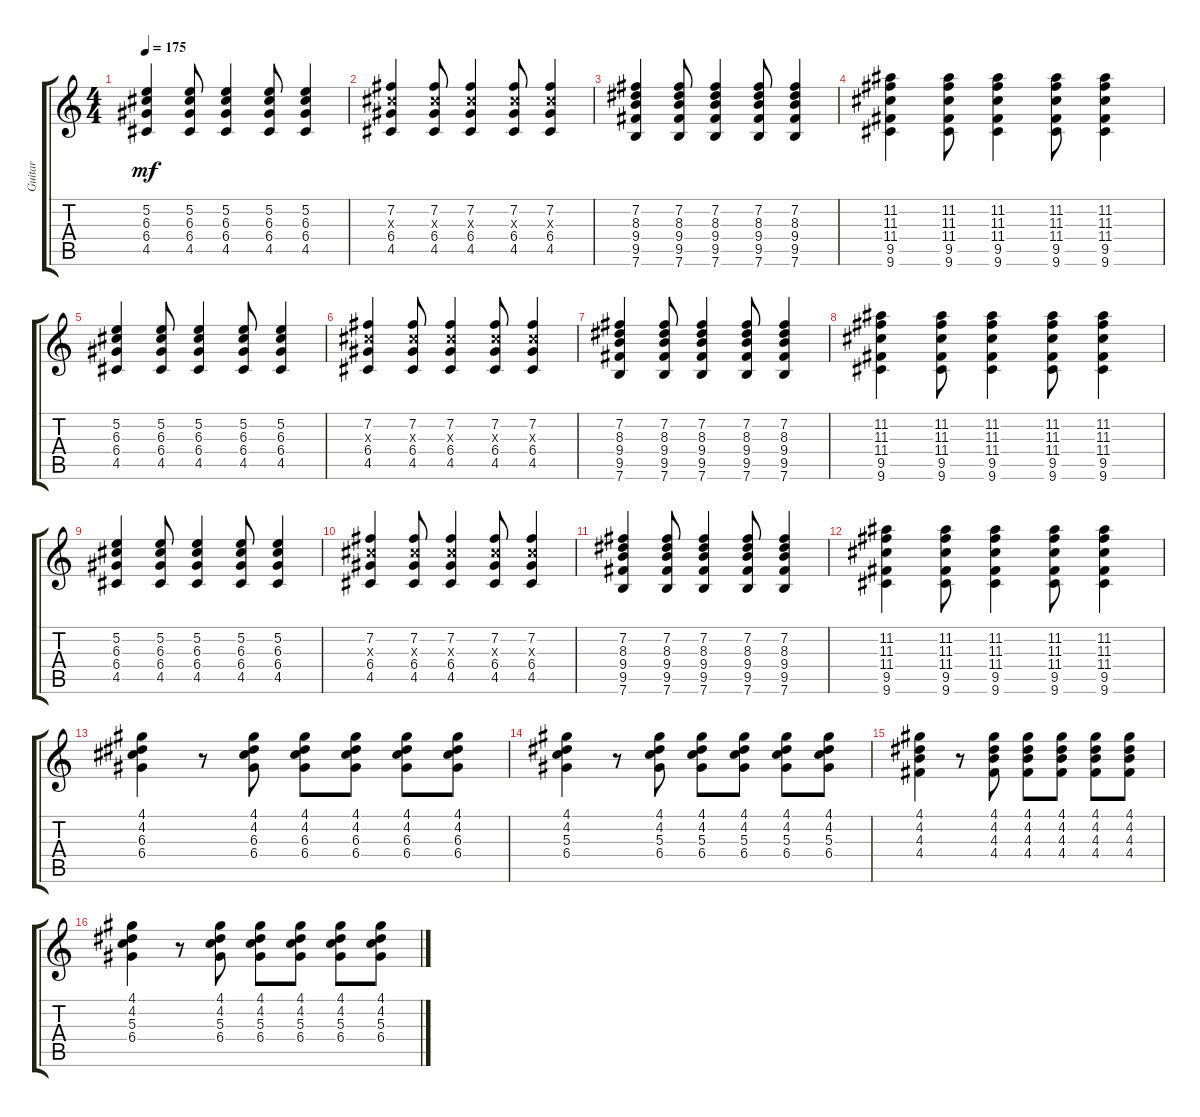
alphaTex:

\track ("Guitar" "Guitar") {instrument acousticguitarsteel}
\staff {score tabs}
\tuning (E4 B3 G3 D3 A2 E2) {hide}
\ts (4 4)
\tempo 175
\clef g2
\ks c
(5.2 6.3 6.4 4.5).4{dy mf} (5.2 6.3 6.4 4.5).8 (5.2 6.3 6.4 4.5).4 (5.2 6.3 6.4 4.5).8 (5.2 6.3 6.4 4.5).4 |
(7.2 6.3{x} 6.4 4.5).4 (7.2 6.3{x} 6.4 4.5).8 (7.2 6.3{x} 6.4 4.5).4 (7.2 6.3{x} 6.4 4.5).8 (7.2 6.3{x} 6.4 4.5).4 |
(7.2 8.3 9.4 9.5 7.6).4 (7.2 8.3 9.4 9.5 7.6).8 (7.2 8.3 9.4 9.5 7.6).4 (7.2 8.3 9.4 9.5 7.6).8 (7.2 8.3 9.4 9.5 7.6).4 |
(11.2 11.3 11.4 9.5 9.6).4 (11.2 11.3 11.4 9.5 9.6).8 (11.2 11.3 11.4 9.5 9.6).4 (11.2 11.3 11.4 9.5 9.6).8 (11.2 11.3 11.4 9.5 9.6).4 |
(5.2 6.3 6.4 4.5).4 (5.2 6.3 6.4 4.5).8 (5.2 6.3 6.4 4.5).4 (5.2 6.3 6.4 4.5).8 (5.2 6.3 6.4 4.5).4 |
(7.2 6.3{x} 6.4 4.5).4 (7.2 6.3{x} 6.4 4.5).8 (7.2 6.3{x} 6.4 4.5).4 (7.2 6.3{x} 6.4 4.5).8 (7.2 6.3{x} 6.4 4.5).4 |
(7.2 8.3 9.4 9.5 7.6).4 (7.2 8.3 9.4 9.5 7.6).8 (7.2 8.3 9.4 9.5 7.6).4 (7.2 8.3 9.4 9.5 7.6).8 (7.2 8.3 9.4 9.5 7.6).4 |
(11.2 11.3 11.4 9.5 9.6).4 (11.2 11.3 11.4 9.5 9.6).8 (11.2 11.3 11.4 9.5 9.6).4 (11.2 11.3 11.4 9.5 9.6).8 (11.2 11.3 11.4 9.5 9.6).4 |
(5.2 6.3 6.4 4.5).4 (5.2 6.3 6.4 4.5).8 (5.2 6.3 6.4 4.5).4 (5.2 6.3 6.4 4.5).8 (5.2 6.3 6.4 4.5).4 |
(7.2 6.3{x} 6.4 4.5).4 (7.2 6.3{x} 6.4 4.5).8 (7.2 6.3{x} 6.4 4.5).4 (7.2 6.3{x} 6.4 4.5).8 (7.2 6.3{x} 6.4 4.5).4 |
(7.2 8.3 9.4 9.5 7.6).4 (7.2 8.3 9.4 9.5 7.6).8 (7.2 8.3 9.4 9.5 7.6).4 (7.2 8.3 9.4 9.5 7.6).8 (7.2 8.3 9.4 9.5 7.6).4 |
(11.2 11.3 11.4 9.5 9.6).4 (11.2 11.3 11.4 9.5 9.6).8 (11.2 11.3 11.4 9.5 9.6).4 (11.2 11.3 11.4 9.5 9.6).8 (11.2 11.3 11.4 9.5 9.6).4 |
(4.1 4.2 6.3 6.4).4 r.8 (4.1 4.2 6.3 6.4).8 (4.1 4.2 6.3 6.4).8 (4.1 4.2 6.3 6.4).8 (4.1 4.2 6.3 6.4).8 (4.1 4.2 6.3 6.4).8 |
(4.1 4.2 5.3 6.4).4 r.8 (4.1 4.2 5.3 6.4).8 (4.1 4.2 5.3 6.4).8 (4.1 4.2 5.3 6.4).8 (4.1 4.2 5.3 6.4).8 (4.1 4.2 5.3 6.4).8 |
(4.1 4.2 4.3 4.4).4 r.8 (4.1 4.2 4.3 4.4).8 (4.1 4.2 4.3 4.4).8 (4.1 4.2 4.3 4.4).8 (4.1 4.2 4.3 4.4).8 (4.1 4.2 4.3 4.4).8 |
(4.1 4.2 5.3 6.4).4 r.8 (4.1 4.2 5.3 6.4).8 (4.1 4.2 5.3 6.4).8 (4.1 4.2 5.3 6.4).8 (4.1 4.2 5.3 6.4).8 (4.1 4.2 5.3 6.4).8
